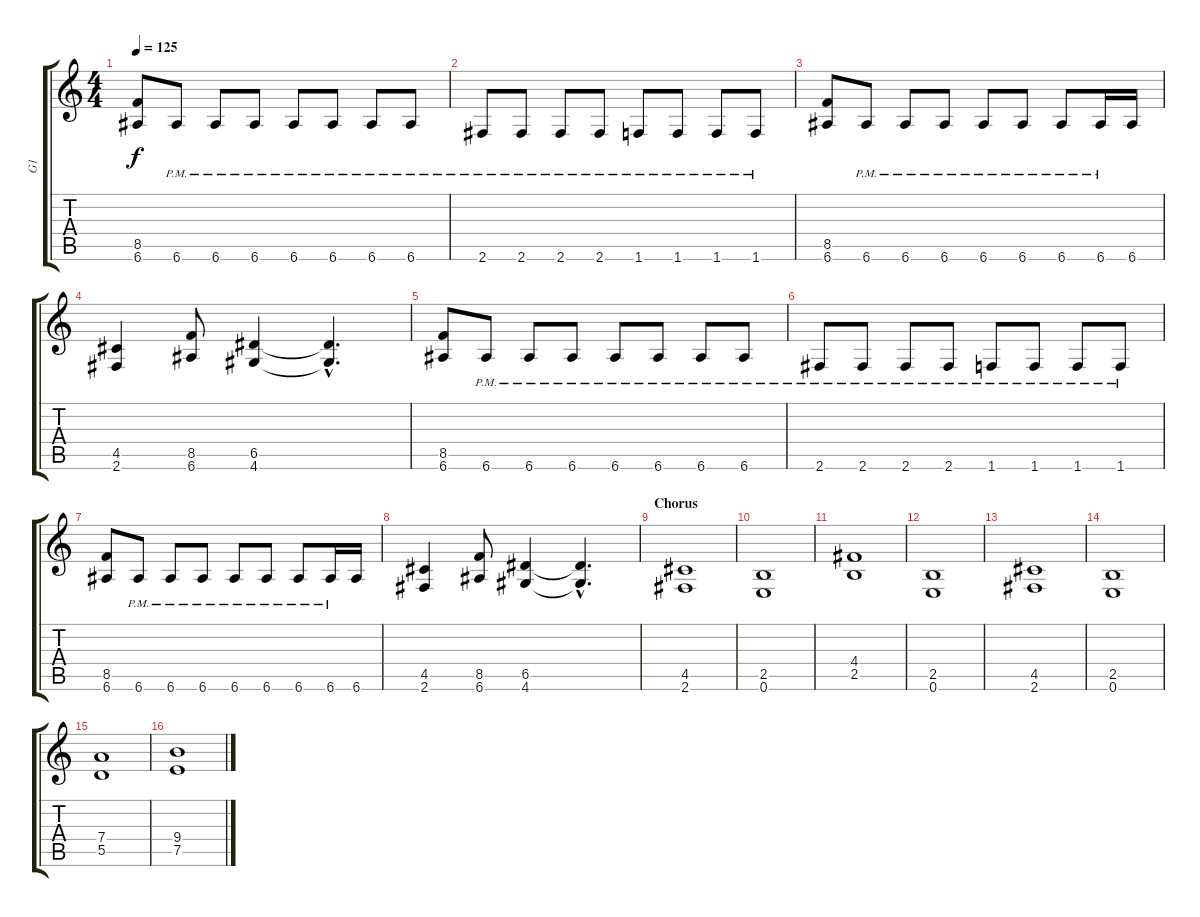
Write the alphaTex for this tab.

\track ("G1" "G1") {instrument distortionguitar}
\staff {score tabs}
\tuning (E4 B3 G3 D3 A2 E2) {hide}
\ts (4 4)
\tempo 125
\clef g2
\ks c
(8.5 6.6).8{dy f} 6.6{pm}.8 6.6{pm}.8 6.6{pm}.8 6.6{pm}.8 6.6{pm}.8 6.6{pm}.8 6.6{pm}.8 |
2.6{pm}.8 2.6{pm}.8 2.6{pm}.8 2.6{pm}.8 1.6{pm}.8 1.6{pm}.8 1.6{pm}.8 1.6{pm}.8 |
(8.5 6.6).8 6.6{pm}.8 6.6{pm}.8 6.6{pm}.8 6.6{pm}.8 6.6{pm}.8 6.6{pm}.8 6.6{pm}.16 6.6.16 |
(4.5 2.6).4 (8.5 6.6).8 (6.5 4.6).4 (6.5{hac t} 4.6{hac t}).4{d} |
(8.5 6.6).8 6.6{pm}.8 6.6{pm}.8 6.6{pm}.8 6.6{pm}.8 6.6{pm}.8 6.6{pm}.8 6.6{pm}.8 |
2.6{pm}.8 2.6{pm}.8 2.6{pm}.8 2.6{pm}.8 1.6{pm}.8 1.6{pm}.8 1.6{pm}.8 1.6{pm}.8 |
(8.5 6.6).8 6.6{pm}.8 6.6{pm}.8 6.6{pm}.8 6.6{pm}.8 6.6{pm}.8 6.6{pm}.8 6.6{pm}.16 6.6.16 |
(4.5 2.6).4 (8.5 6.6).8 (6.5 4.6).4 (6.5{hac t} 4.6{hac t}).4{d} |
\section ("" "Chorus")
(4.5 2.6).1 |
(2.5 0.6).1 |
(4.4 2.5).1 |
(2.5 0.6).1 |
(4.5 2.6).1 |
(2.5 0.6).1 |
(7.4 5.5).1 |
(9.4 7.5).1
